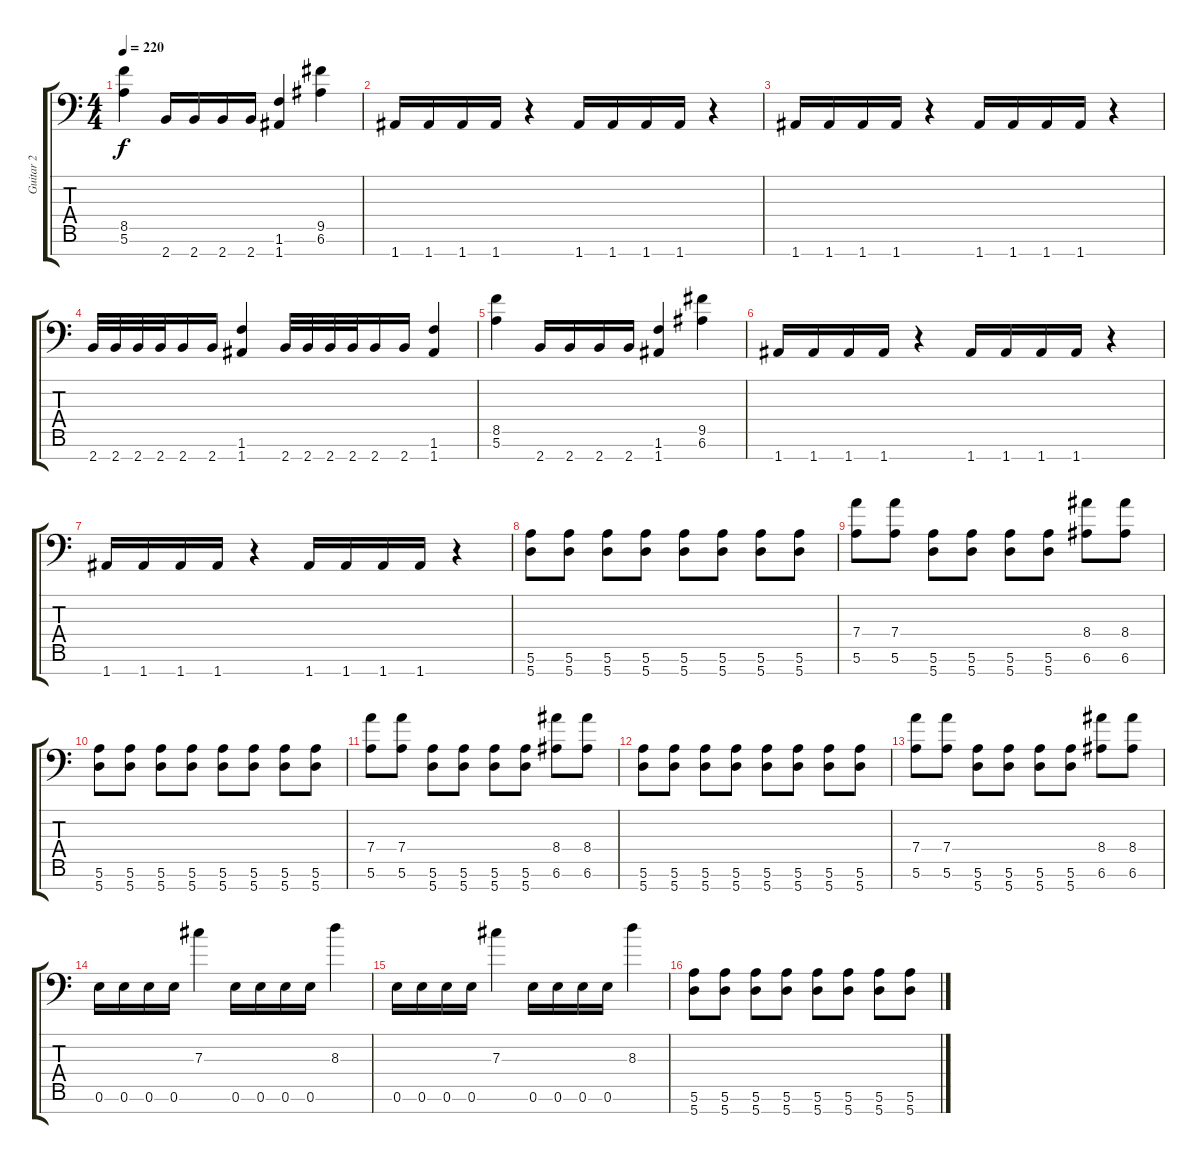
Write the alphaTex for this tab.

\track ("Guitar 2" "Guitar 2") {instrument distortionguitar}
\staff {score tabs}
\tuning (E4 B3 Gb3 D3 A2 E2 A1) {hide}
\ts (4 4)
\tempo 220
\clef f4
\ks c
(8.5 5.6).4{dy f} 2.7.16 2.7.16 2.7.16 2.7.16 (1.6 1.7).4 (9.5 6.6).4 |
1.7.16 1.7.16 1.7.16 1.7.16 r.4 1.7.16 1.7.16 1.7.16 1.7.16 r.4 |
1.7.16 1.7.16 1.7.16 1.7.16 r.4 1.7.16 1.7.16 1.7.16 1.7.16 r.4 |
2.7.32 2.7.32 2.7.32 2.7.32 2.7.16 2.7.16 (1.6 1.7).4 2.7.32 2.7.32 2.7.32 2.7.32 2.7.16 2.7.16 (1.6 1.7).4 |
(8.5 5.6).4 2.7.16 2.7.16 2.7.16 2.7.16 (1.6 1.7).4 (9.5 6.6).4 |
1.7.16 1.7.16 1.7.16 1.7.16 r.4 1.7.16 1.7.16 1.7.16 1.7.16 r.4 |
1.7.16 1.7.16 1.7.16 1.7.16 r.4 1.7.16 1.7.16 1.7.16 1.7.16 r.4 |
(5.6 5.7).8 (5.6 5.7).8 (5.6 5.7).8 (5.6 5.7).8 (5.6 5.7).8 (5.6 5.7).8 (5.6 5.7).8 (5.6 5.7).8 |
(7.4 5.6).8 (7.4 5.6).8 (5.6 5.7).8 (5.6 5.7).8 (5.6 5.7).8 (5.6 5.7).8 (8.4 6.6).8 (8.4 6.6).8 |
(5.6 5.7).8 (5.6 5.7).8 (5.6 5.7).8 (5.6 5.7).8 (5.6 5.7).8 (5.6 5.7).8 (5.6 5.7).8 (5.6 5.7).8 |
(7.4 5.6).8 (7.4 5.6).8 (5.6 5.7).8 (5.6 5.7).8 (5.6 5.7).8 (5.6 5.7).8 (8.4 6.6).8 (8.4 6.6).8 |
(5.6 5.7).8 (5.6 5.7).8 (5.6 5.7).8 (5.6 5.7).8 (5.6 5.7).8 (5.6 5.7).8 (5.6 5.7).8 (5.6 5.7).8 |
(7.4 5.6).8 (7.4 5.6).8 (5.6 5.7).8 (5.6 5.7).8 (5.6 5.7).8 (5.6 5.7).8 (8.4 6.6).8 (8.4 6.6).8 |
0.6.16 0.6.16 0.6.16 0.6.16 7.3.4 0.6.16 0.6.16 0.6.16 0.6.16 8.3.4 |
0.6.16 0.6.16 0.6.16 0.6.16 7.3.4 0.6.16 0.6.16 0.6.16 0.6.16 8.3.4 |
(5.6 5.7).8 (5.6 5.7).8 (5.6 5.7).8 (5.6 5.7).8 (5.6 5.7).8 (5.6 5.7).8 (5.6 5.7).8 (5.6 5.7).8
